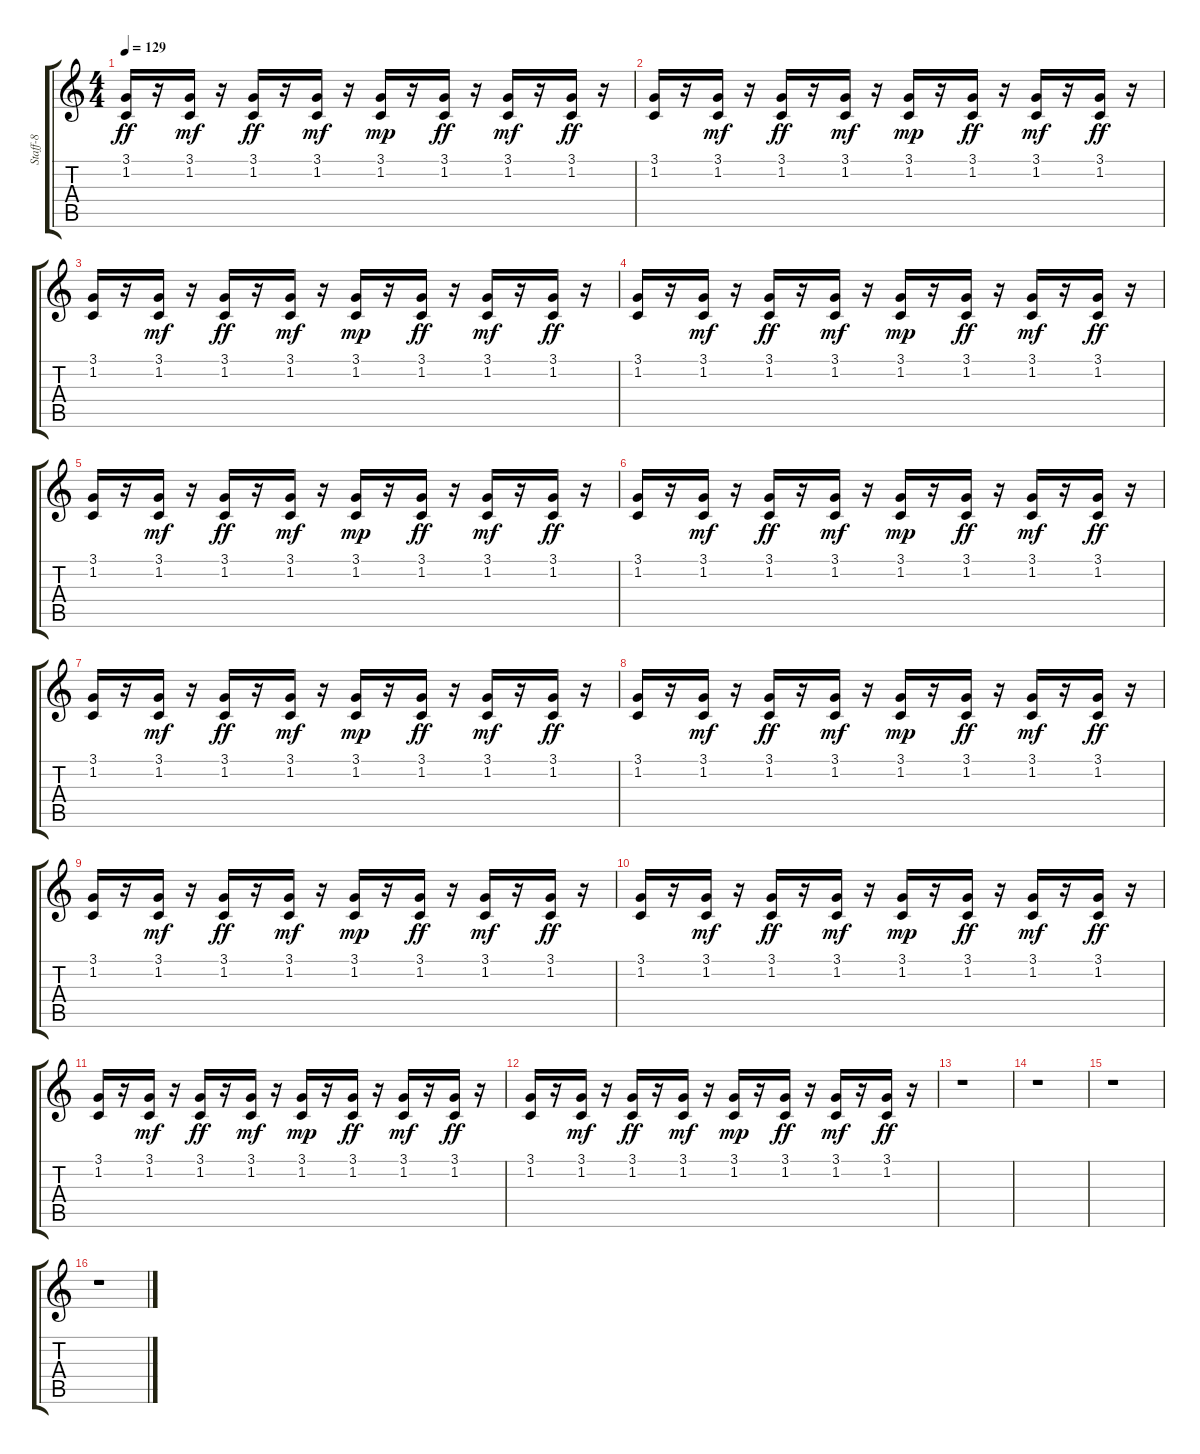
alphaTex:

\track ("Staff-8" "Staff-8") {instrument stringensemble1}
\staff {score tabs}
\tuning (E4 B3 G3 D3 A2 E2) {hide}
\ts (4 4)
\tempo 129
\clef g2
\ks c
(3.1 1.2).16{dy ff} r.16 (3.1 1.2).16{dy mf} r.16 (3.1 1.2).16{dy ff} r.16 (3.1 1.2).16{dy mf} r.16 (3.1 1.2).16{dy mp} r.16 (3.1 1.2).16{dy ff} r.16 (3.1 1.2).16{dy mf} r.16 (3.1 1.2).16{dy ff} r.16 |
(3.1 1.2).16 r.16 (3.1 1.2).16{dy mf} r.16 (3.1 1.2).16{dy ff} r.16 (3.1 1.2).16{dy mf} r.16 (3.1 1.2).16{dy mp} r.16 (3.1 1.2).16{dy ff} r.16 (3.1 1.2).16{dy mf} r.16 (3.1 1.2).16{dy ff} r.16 |
(3.1 1.2).16 r.16 (3.1 1.2).16{dy mf} r.16 (3.1 1.2).16{dy ff} r.16 (3.1 1.2).16{dy mf} r.16 (3.1 1.2).16{dy mp} r.16 (3.1 1.2).16{dy ff} r.16 (3.1 1.2).16{dy mf} r.16 (3.1 1.2).16{dy ff} r.16 |
(3.1 1.2).16 r.16 (3.1 1.2).16{dy mf} r.16 (3.1 1.2).16{dy ff} r.16 (3.1 1.2).16{dy mf} r.16 (3.1 1.2).16{dy mp} r.16 (3.1 1.2).16{dy ff} r.16 (3.1 1.2).16{dy mf} r.16 (3.1 1.2).16{dy ff} r.16 |
(3.1 1.2).16 r.16 (3.1 1.2).16{dy mf} r.16 (3.1 1.2).16{dy ff} r.16 (3.1 1.2).16{dy mf} r.16 (3.1 1.2).16{dy mp} r.16 (3.1 1.2).16{dy ff} r.16 (3.1 1.2).16{dy mf} r.16 (3.1 1.2).16{dy ff} r.16 |
(3.1 1.2).16 r.16 (3.1 1.2).16{dy mf} r.16 (3.1 1.2).16{dy ff} r.16 (3.1 1.2).16{dy mf} r.16 (3.1 1.2).16{dy mp} r.16 (3.1 1.2).16{dy ff} r.16 (3.1 1.2).16{dy mf} r.16 (3.1 1.2).16{dy ff} r.16 |
(3.1 1.2).16 r.16 (3.1 1.2).16{dy mf} r.16 (3.1 1.2).16{dy ff} r.16 (3.1 1.2).16{dy mf} r.16 (3.1 1.2).16{dy mp} r.16 (3.1 1.2).16{dy ff} r.16 (3.1 1.2).16{dy mf} r.16 (3.1 1.2).16{dy ff} r.16 |
(3.1 1.2).16 r.16 (3.1 1.2).16{dy mf} r.16 (3.1 1.2).16{dy ff} r.16 (3.1 1.2).16{dy mf} r.16 (3.1 1.2).16{dy mp} r.16 (3.1 1.2).16{dy ff} r.16 (3.1 1.2).16{dy mf} r.16 (3.1 1.2).16{dy ff} r.16 |
(3.1 1.2).16 r.16 (3.1 1.2).16{dy mf} r.16 (3.1 1.2).16{dy ff} r.16 (3.1 1.2).16{dy mf} r.16 (3.1 1.2).16{dy mp} r.16 (3.1 1.2).16{dy ff} r.16 (3.1 1.2).16{dy mf} r.16 (3.1 1.2).16{dy ff} r.16 |
(3.1 1.2).16 r.16 (3.1 1.2).16{dy mf} r.16 (3.1 1.2).16{dy ff} r.16 (3.1 1.2).16{dy mf} r.16 (3.1 1.2).16{dy mp} r.16 (3.1 1.2).16{dy ff} r.16 (3.1 1.2).16{dy mf} r.16 (3.1 1.2).16{dy ff} r.16 |
(3.1 1.2).16 r.16 (3.1 1.2).16{dy mf} r.16 (3.1 1.2).16{dy ff} r.16 (3.1 1.2).16{dy mf} r.16 (3.1 1.2).16{dy mp} r.16 (3.1 1.2).16{dy ff} r.16 (3.1 1.2).16{dy mf} r.16 (3.1 1.2).16{dy ff} r.16 |
(3.1 1.2).16 r.16 (3.1 1.2).16{dy mf} r.16 (3.1 1.2).16{dy ff} r.16 (3.1 1.2).16{dy mf} r.16 (3.1 1.2).16{dy mp} r.16 (3.1 1.2).16{dy ff} r.16 (3.1 1.2).16{dy mf} r.16 (3.1 1.2).16{dy ff} r.16 |
r.1 |
r.1 |
r.1 |
r.1
